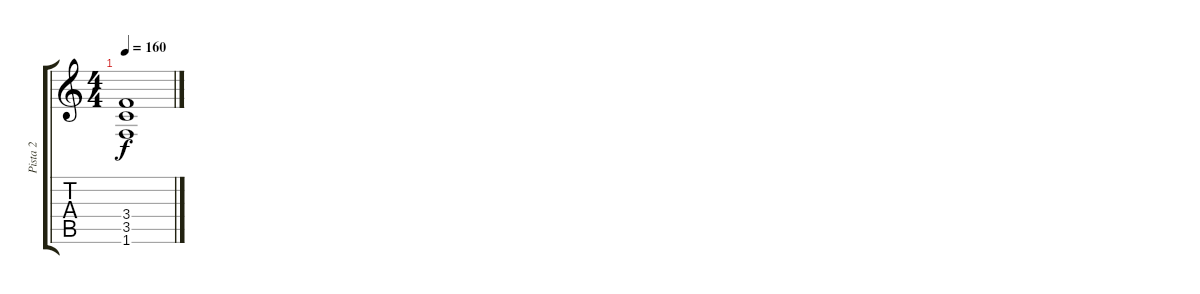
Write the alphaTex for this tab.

\track ("Pista 2" "Pista 2") {instrument distortionguitar}
\staff {score tabs}
\tuning (E4 B3 G3 D3 A2 E2) {hide}
\ts (4 4)
\tempo 160
\clef g2
\ks c
(3.4{t} 3.5{t} 1.6{t}).1{dy f}
